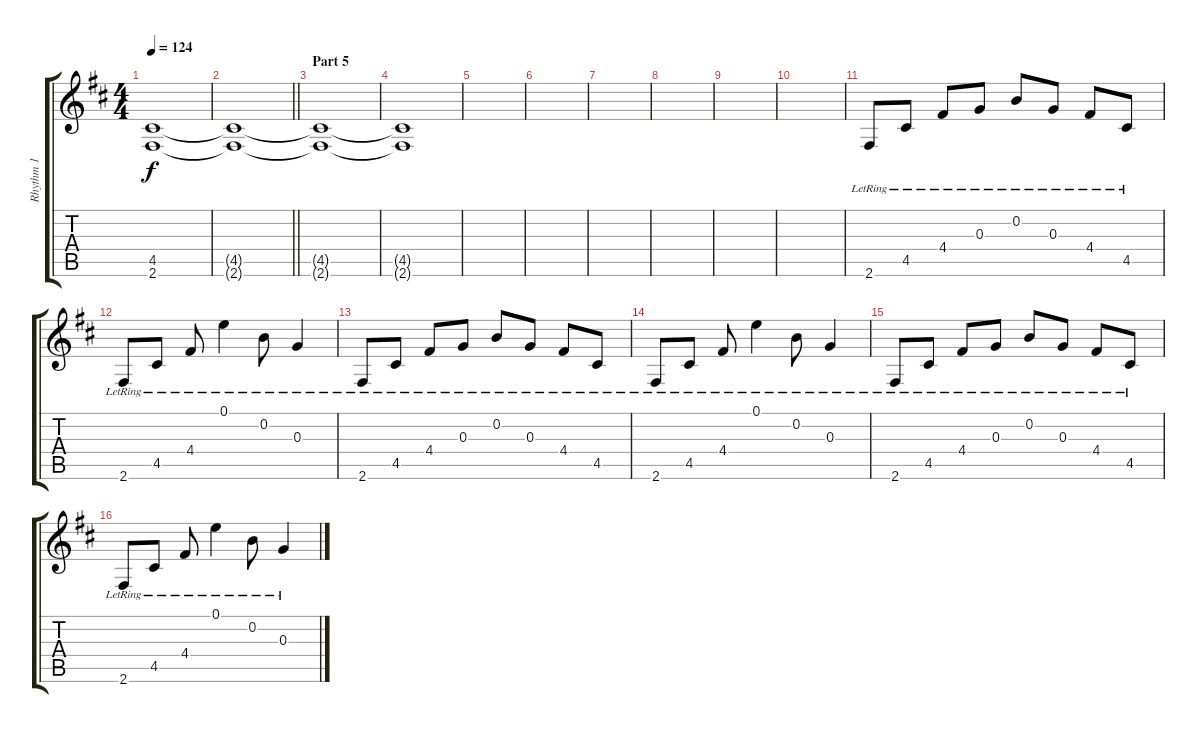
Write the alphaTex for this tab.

\track ("Rhythm 1" "Rhythm 1") {instrument electricguitarjazz}
\staff {score tabs}
\tuning (E4 B3 G3 D3 A2 E2) {hide}
\ts (4 4)
\tempo 124
\clef g2
\ks bminor
(4.5{t} 2.6{t}).1{dy f volume 0} |
\barLineRight lightlight
(4.5{t} 2.6{t}).1 |
\section ("" "Part 5")
(4.5{t} 2.6{t}).1 |
(4.5{t} 2.6{t}).1 |
|
|
|
|
|
|
2.6{lr}.8{volume 8 balance 8 instrument electricguitarclean} 4.5{lr}.8 4.4{lr}.8 0.3{lr}.8 0.2{lr}.8 0.3{lr}.8 4.4{lr}.8 4.5{lr}.8 |
2.6{lr}.8 4.5{lr}.8 4.4{lr}.8 0.1{lr}.4 0.2{lr}.8 0.3{lr}.4 |
2.6{lr}.8 4.5{lr}.8 4.4{lr}.8 0.3{lr}.8 0.2{lr}.8 0.3{lr}.8 4.4{lr}.8 4.5{lr}.8 |
2.6{lr}.8 4.5{lr}.8 4.4{lr}.8 0.1{lr}.4 0.2{lr}.8 0.3{lr}.4 |
2.6{lr}.8 4.5{lr}.8 4.4{lr}.8 0.3{lr}.8 0.2{lr}.8 0.3{lr}.8 4.4{lr}.8 4.5{lr}.8 |
2.6{lr}.8 4.5{lr}.8 4.4{lr}.8 0.1{lr}.4 0.2{lr}.8 0.3{lr}.4
